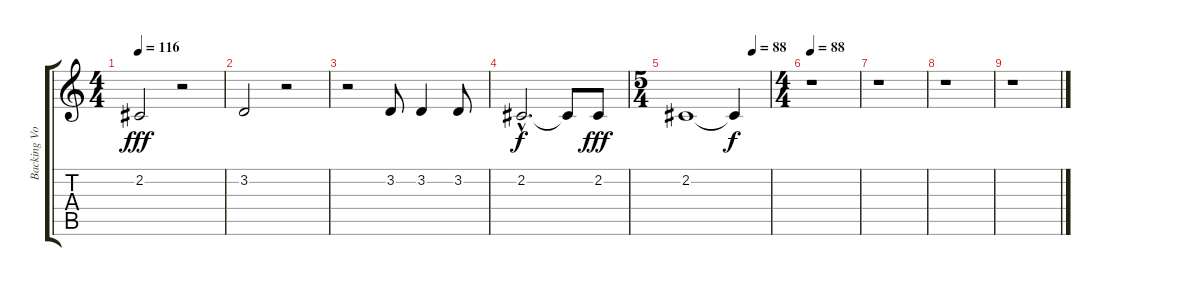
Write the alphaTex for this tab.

\track ("Backing Vocals" "Backing Vo") {instrument altosax}
\staff {score tabs}
\tuning (E4 B3 G3 D3 A2 E2) {hide}
\ts (4 4)
\tempo 116
\clef g2
\ks c
2.2.2{dy fff} r.2 |
3.2.2 r.2 |
r.2 3.2.8 3.2.4 3.2.8 |
2.2{hac}.2{d dy f} 2.2{t}.8 2.2.8{dy fff} |
\ts (5 4)
\tempo (88 0.8)
2.2.1 2.2{t}.4{dy f} |
\ts (4 4)
\tempo 88
r.1 |
r.1 |
r.1 |
r.1
